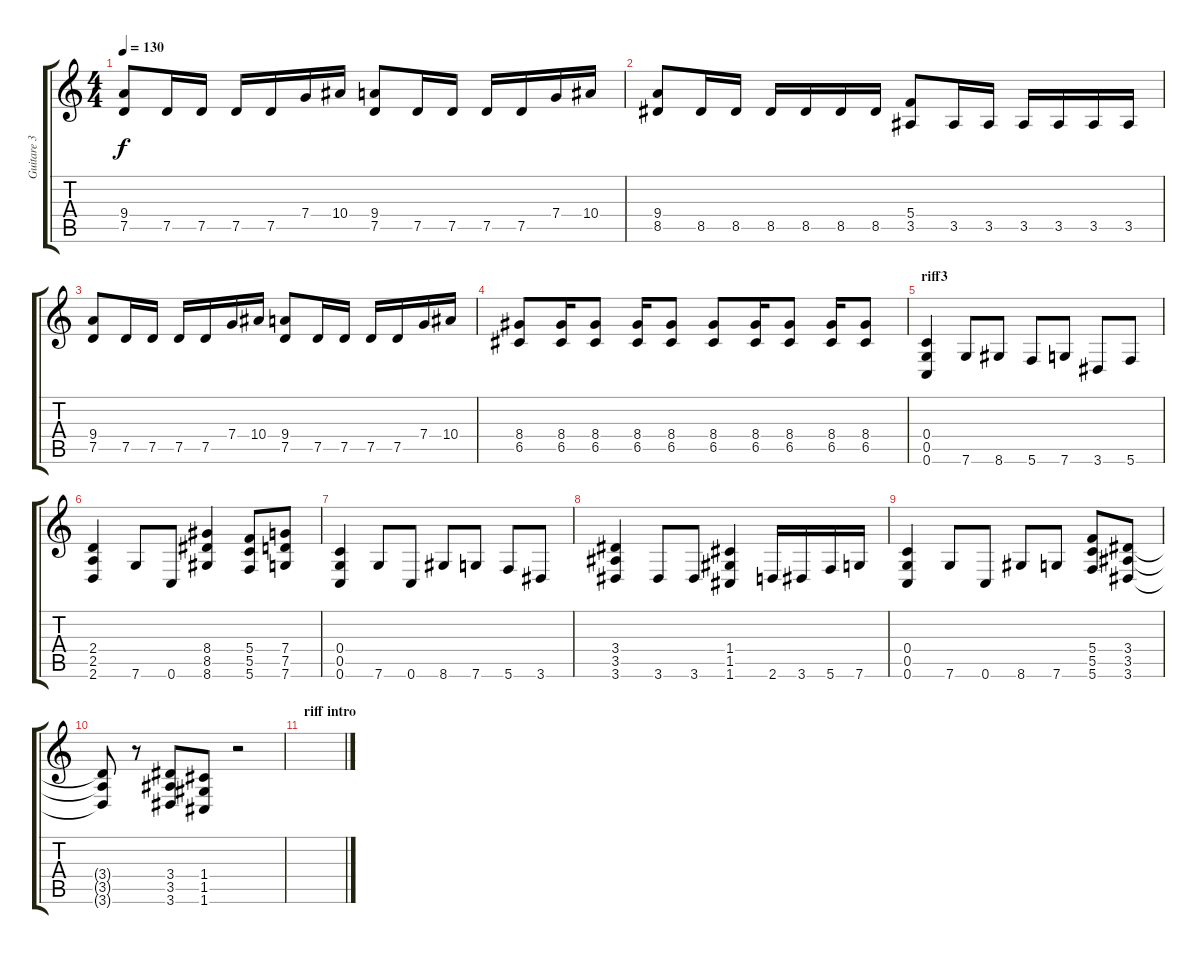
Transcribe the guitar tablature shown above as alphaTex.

\track ("Guitare 3" "Guitare 3") {instrument distortionguitar}
\staff {score tabs}
\tuning (D4 A3 F3 C3 G2 C2) {hide}
\ts (4 4)
\tempo 130
\clef g2
\ks c
(9.4 7.5).8{dy f} 7.5.16 7.5.16 7.5.16 7.5.16 7.4.16 10.4.16 (9.4 7.5).8 7.5.16 7.5.16 7.5.16 7.5.16 7.4.16 10.4.16 |
(9.4 8.5).8 8.5.16 8.5.16 8.5.16 8.5.16 8.5.16 8.5.16 (5.4 3.5).8 3.5.16 3.5.16 3.5.16 3.5.16 3.5.16 3.5.16 |
(9.4 7.5).8 7.5.16 7.5.16 7.5.16 7.5.16 7.4.16 10.4.16 (9.4 7.5).8 7.5.16 7.5.16 7.5.16 7.5.16 7.4.16 10.4.16 |
(8.4 6.5).8 (8.4 6.5).16 (8.4 6.5).8 (8.4 6.5).16 (8.4 6.5).8 (8.4 6.5).8 (8.4 6.5).16 (8.4 6.5).8 (8.4 6.5).16 (8.4 6.5).8 |
\section ("" "riff3")
(0.4 0.5 0.6).4 7.6.8 8.6.8 5.6.8 7.6.8 3.6.8 5.6.8 |
(2.4 2.5 2.6).4 7.6.8 0.6.8 (8.4 8.5 8.6).4 (5.4 5.5 5.6).8 (7.4 7.5 7.6).8 |
(0.4 0.5 0.6).4 7.6.8 0.6.8 8.6.8 7.6.8 5.6.8 3.6.8 |
(3.4 3.5 3.6).4 3.6.8 3.6.8 (1.4 1.5 1.6).4 2.6.16 3.6.16 5.6.16 7.6.16 |
(0.4 0.5 0.6).4 7.6.8 0.6.8 8.6.8 7.6.8 (5.4 5.5 5.6).8 (3.4 3.5 3.6).8 |
(3.4{t} 3.5{t} 3.6{t}).8 r.8 (3.4 3.5 3.6).8 (1.4 1.5 1.6).8 r.2 |
\section ("" "riff intro")
